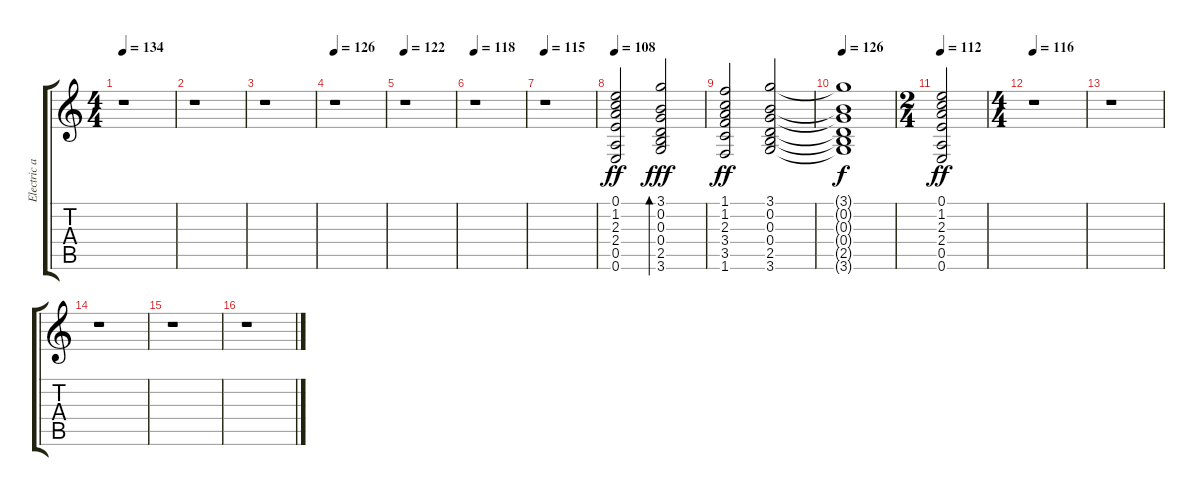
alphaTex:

\track ("Electric and Acoustic Steel Guitar" "Electric a") {instrument acousticguitarsteel}
\staff {score tabs}
\tuning (E4 B3 G3 D3 A2 E2) {hide}
\ts (4 4)
\tempo 134
\clef g2
\ks c
r.1{dy f} |
r.1 |
r.1 |
\tempo 126
r.1 |
\tempo 122
r.1 |
\tempo 118
r.1 |
\tempo 115
r.1 |
\tempo 108
(0.1 1.2 2.3 2.4 0.5 0.6).2{dy ff volume 12 balance 9 instrument acousticguitarsteel} (3.1 0.2 0.3 0.4 2.5 3.6).2{bd 120 dy fff} |
(1.1 1.2 2.3 3.4 3.5 1.6).2{dy ff} (3.1 0.2 0.3 0.4 2.5 3.6).2 |
\tempo 126
(3.1{t} 0.2{t} 0.3{t} 0.4{t} 2.5{t} 3.6{t}).1{dy f} |
\ts (2 4)
\tempo 112
(0.1 1.2 2.3 2.4 0.5 0.6).2{dy ff} |
\ts (4 4)
\tempo 116
r.1 |
r.1 |
r.1 |
r.1 |
r.1
